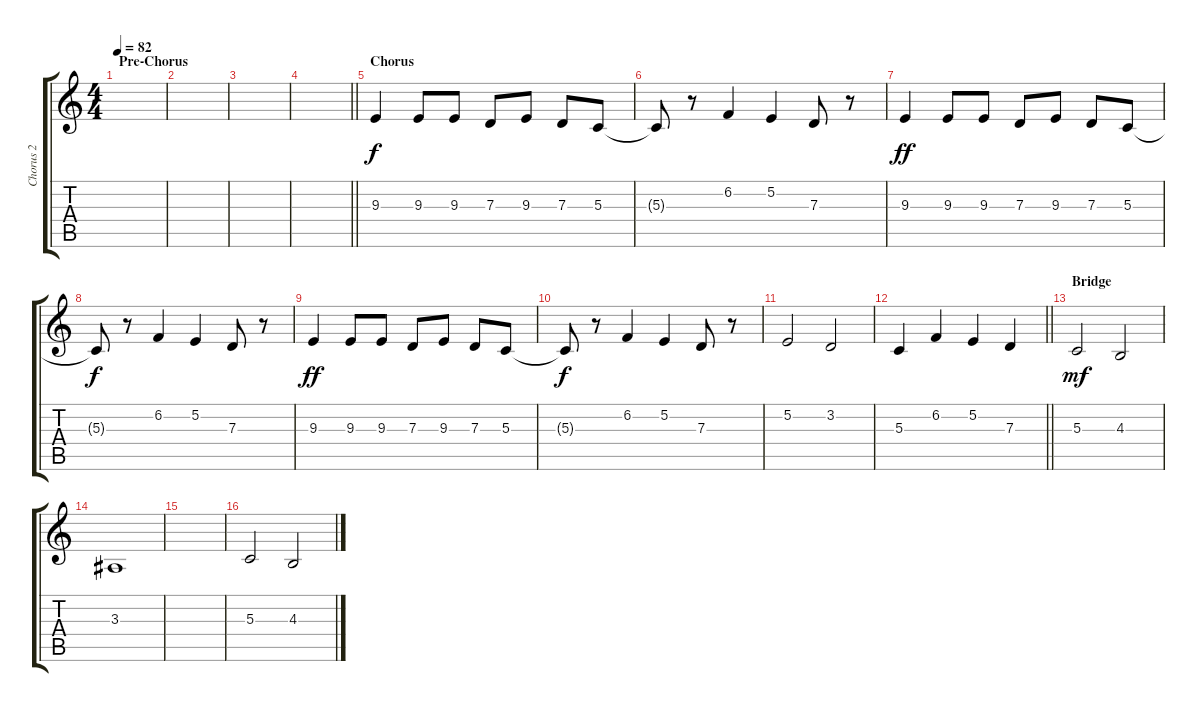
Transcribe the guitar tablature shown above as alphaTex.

\track ("Chorus 2" "Chorus 2") {instrument choiraahs}
\staff {score tabs}
\tuning (E4 B3 G3 D3 A2 E2) {hide}
\ts (4 4)
\section ("" "Pre-Chorus")
\tempo 82
\clef g2
\ks c
|
|
|
\barLineRight lightlight
|
\section ("" "Chorus")
9.3.4 9.3.8 9.3.8 7.3.8 9.3.8 7.3.8 5.3.8 |
5.3{t}.8{dy f} r.8 6.2.4 5.2.4 7.3.8 r.8 |
9.3.4{dy ff} 9.3.8 9.3.8 7.3.8 9.3.8 7.3.8 5.3.8 |
5.3{t}.8{dy f} r.8 6.2.4 5.2.4 7.3.8 r.8 |
9.3.4{dy ff} 9.3.8 9.3.8 7.3.8 9.3.8 7.3.8 5.3.8 |
5.3{t}.8{dy f} r.8 6.2.4 5.2.4 7.3.8 r.8 |
5.2.2 3.2.2 |
\barLineRight lightlight
5.3.4 6.2.4 5.2.4 7.3.4 |
\section ("" "Bridge")
5.3.2{dy mf instrument voiceoohs} 4.3.2 |
3.3.1 |
|
5.3.2{instrument voiceoohs} 4.3.2
